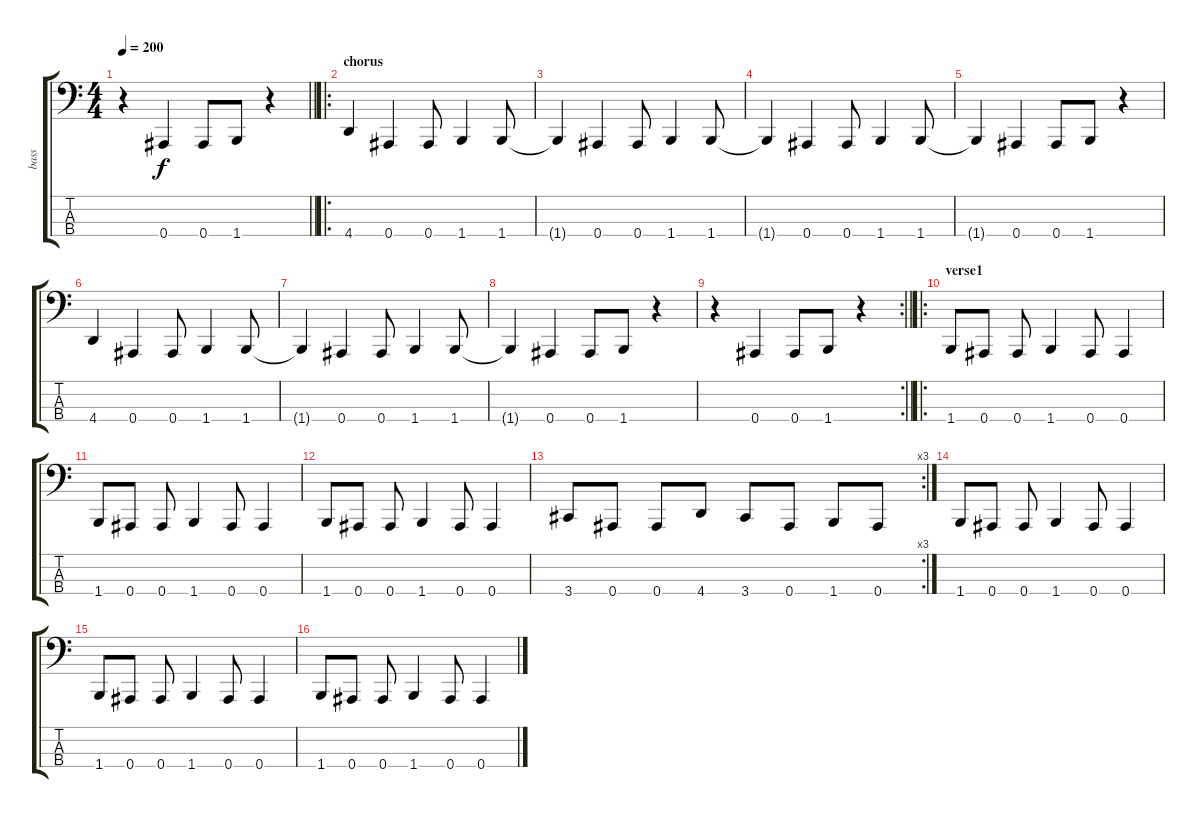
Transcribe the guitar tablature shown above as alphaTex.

\track ("bass" "bass") {instrument electricbassfinger}
\staff {score tabs}
\tuning (Eb2 Bb1 F1 Bb0) {hide}
\ts (4 4)
\tempo 200
\clef f4
\barLineRight lightlight
\ks c
r.4{dy f} 0.4.4 0.4.8 1.4.8 r.4 |
\ro
\section ("" "chorus")
4.4.4 0.4.4 0.4.8 1.4.4 1.4.8 |
1.4{t}.4 0.4.4 0.4.8 1.4.4 1.4.8 |
1.4{t}.4 0.4.4 0.4.8 1.4.4 1.4.8 |
1.4{t}.4 0.4.4 0.4.8 1.4.8 r.4 |
4.4.4 0.4.4 0.4.8 1.4.4 1.4.8 |
1.4{t}.4 0.4.4 0.4.8 1.4.4 1.4.8 |
1.4{t}.4 0.4.4 0.4.8 1.4.8 r.4 |
\rc 2
\barLineRight lightlight
r.4 0.4.4 0.4.8 1.4.8 r.4 |
\ro
\section ("" "verse1")
1.4.8 0.4.8 0.4.8 1.4.4 0.4.8 0.4.4 |
1.4.8 0.4.8 0.4.8 1.4.4 0.4.8 0.4.4 |
1.4.8 0.4.8 0.4.8 1.4.4 0.4.8 0.4.4 |
\rc 3
3.4.8 0.4.8 0.4.8 4.4.8 3.4.8 0.4.8 1.4.8 0.4.8 |
1.4.8 0.4.8 0.4.8 1.4.4 0.4.8 0.4.4 |
1.4.8 0.4.8 0.4.8 1.4.4 0.4.8 0.4.4 |
1.4.8 0.4.8 0.4.8 1.4.4 0.4.8 0.4.4
